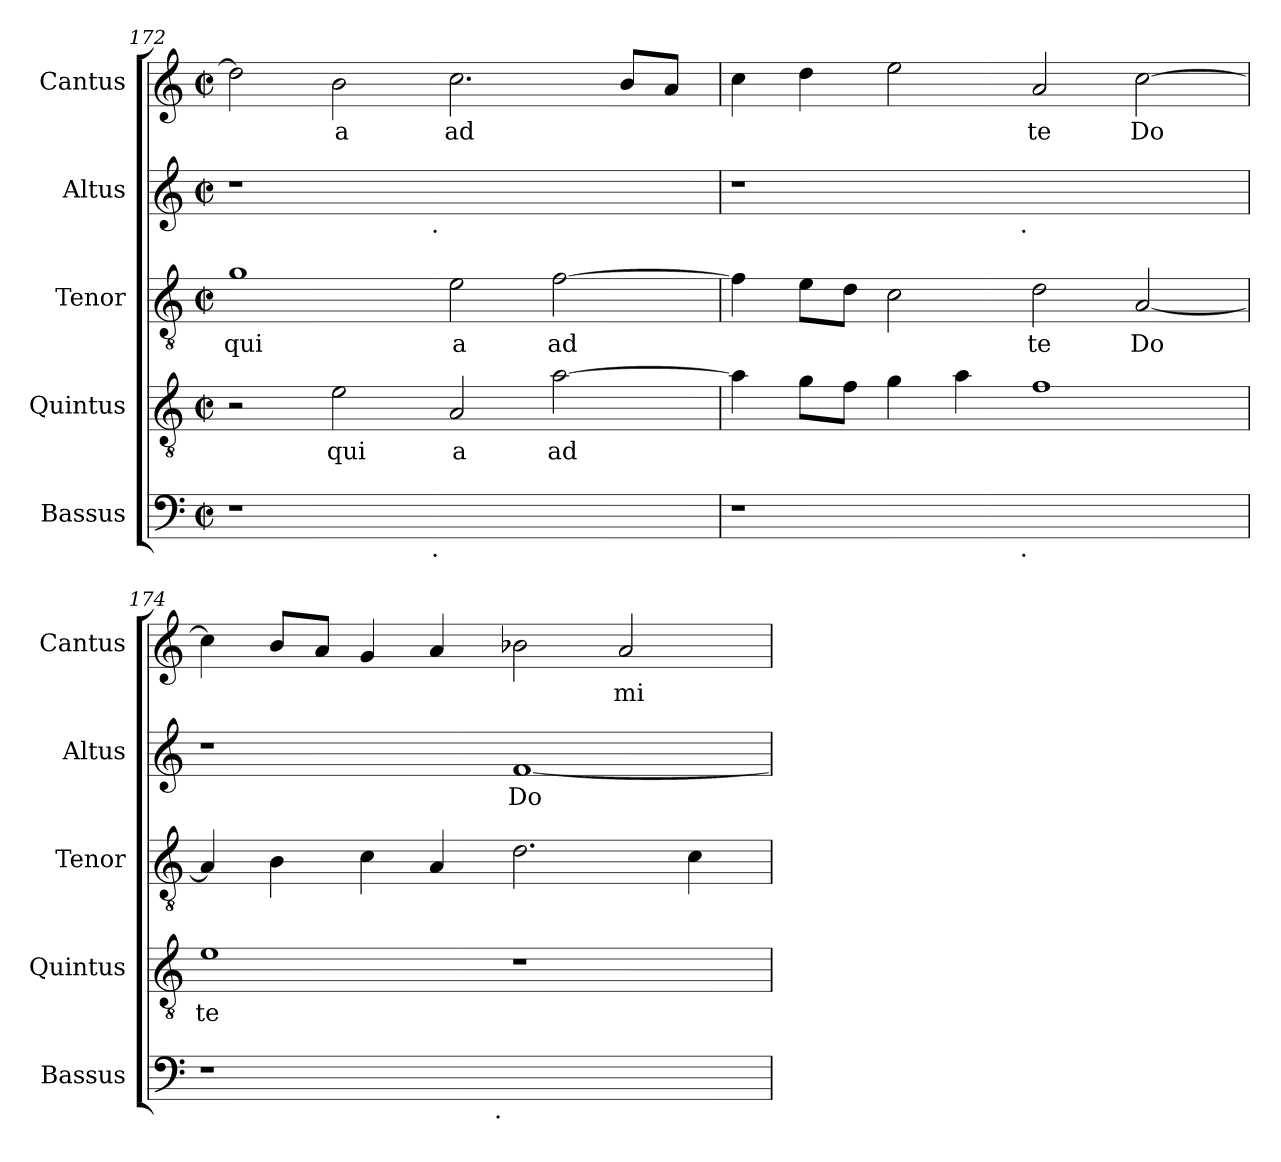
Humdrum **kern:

**kern	**kern	**text	**kern	**text	**kern	**text	**kern	**text
*part5	*part4	*part4	*part3	*part3	*part2	*part2	*part1	*part1
*staff5	*staff4	*staff4	*staff3	*staff3	*staff2	*staff2	*staff1	*staff1
*I"Bassus	*I"Quintus	*	*I"Tenor	*	*I"Altus	*	*I"Cantus	*
*I'Bassus	*I'Quintus	*	*I'Tenor	*	*I'Altus	*	*I'Cantus	*
*clefF4	*clefGv2	*	*clefGv2	*	*clefG2	*	*clefG2	*
*k[]	*k[]	*	*k[]	*	*k[]	*	*k[]	*
*C:	*C:	*	*C:	*	*C:	*	*C:	*
*M2/2	*M2/2	*	*M2/2	*	*M2/2	*	*M2/2	*
*met(c|)	*met(c|)	*	*met(c|)	*	*met(c|)	*	*met(c|)	*
=172	=172	=172	=172	=172	=172	=172	=172	=172
!	!	!	!	!LO:LY:b:cj	!	!	!	!LO:LY:b:cj
*^	*	*	*	*	*^	*	*	*
1r	2ryy	2r	.	1g	qui	1r	2ryy	.	2dd\]	.
!	!	!	!LO:LY:b:cj	!	!	!	!	!	!	!LO:LY:b:cj
.	4...ryy	2e\	qui	.	.	.	4...ryy	.	2b\	a
!	!	!	!	!	!	!	!LO:TX:b:t=.	!	!	!
!	!LO:TX:b:t=.	!	!	!	!	!	!	!	!	!
.	1ryy	.	.	.	.	.	1ryy	.	.	.
!	!	!	!LO:LY:b:cj	!	!LO:LY:b:cj	!	!	!	!	!LO:LY:b:cj
1ryy	.	2A/	a	2e\	a	1ryy	.	.	2.cc\	ad
!	!	!	!LO:LY:b:cj	!	!LO:LY:b:cj	!	!	!	!	!
.	.	[>2a\	ad	[>2f\	ad	.	.	.	.	.
!	!	!	!	!	!	!	!	!	!	!LO:LY:b:cj
.	.	.	.	.	.	.	.	.	8b/L	.
!	!	!	!	!	!	!	!	!	!	!LO:LY:b:cj
.	.	.	.	.	.	.	.	.	8a/J	.
.	32ryy	.	.	.	.	.	32ryy	.	.	.
=173	=173	=173	=173	=173	=173	=173	=173	=173	=173	=173
!	!	!	!LO:LY:b:cj	!	!LO:LY:b:cj	!	!	!	!	!LO:LY:b:cj
1r	2ryy	4a\]	.	4f\]	.	1r	2ryy	.	4cc\	.
!	!	!	!LO:LY:b:cj	!	!LO:LY:b:cj	!	!	!	!	!LO:LY:b:cj
.	.	8g\L	.	8e\L	.	.	.	.	4dd\	.
!	!	!	!LO:LY:b:cj	!	!LO:LY:b:cj	!	!	!	!	!
.	.	8f\J	.	8d\J	.	.	.	.	.	.
!	!	!	!LO:LY:b:cj	!	!LO:LY:b:cj	!	!	!	!	!LO:LY:b:cj
.	4ryy	4g\	.	2c\	.	.	4ryy	.	2ee\	.
!	!	!	!LO:LY:b:cj	!	!	!	!	!	!	!
.	8...ryy	4a\	.	.	.	.	8...ryy	.	.	.
!	!	!	!	!	!	!	!LO:TX:b:t=.	!	!	!
!	!LO:TX:b:t=.	!	!	!	!	!	!	!	!	!
.	1ryy	.	.	.	.	.	1ryy	.	.	.
!	!	!	!LO:LY:b:cj	!	!LO:LY:b:cj	!	!	!	!	!LO:LY:b:cj
1ryy	.	1f	.	2d\	te	1ryy	.	.	2a/	te
!	!	!	!	!	!LO:LY:b:cj	!	!	!	!	!LO:LY:b:cj
.	.	.	.	[<2A/	Do	.	.	.	[>2cc\	Do
.	64ryy	.	.	.	.	.	64ryy	.	.	.
=174	=174	=174	=174	=174	=174	=174	=174	=174	=174	=174
!	!	!	!LO:LY:b:cj	!	!LO:LY:b:cj	!	!	!	!	!LO:LY:b:cj
*	*	*	*	*	*	*v	*v	*	*	*
1r	2ryy	1e	te	4A/]	.	1r	.	4cc\]	.
!	!	!	!	!	!LO:LY:b:cj	!	!	!	!LO:LY:b:cj
.	.	.	.	4B\	.	.	.	8b/L	.
!	!	!	!	!	!	!	!	!	!LO:LY:b:cj
.	.	.	.	.	.	.	.	8a/J	.
!	!	!	!	!	!LO:LY:b:cj	!	!	!	!LO:LY:b:cj
.	4...ryy	.	.	4c\	.	.	.	4g/	.
!	!	!	!	!	!LO:LY:b:cj	!	!	!	!LO:LY:b:cj
.	.	.	.	4A/	.	.	.	4a/	.
!	!LO:TX:b:t=.	!	!	!	!	!	!	!	!
.	1ryy	.	.	.	.	.	.	.	.
!	!	!	!	!	!LO:LY:b:cj	!	!LO:LY:b:cj	!	!LO:LY:b:cj
1ryy	.	1r	.	2.d\	.	[<1f	Do-	2b-\	.
!	!	!	!	!	!	!	!	!	!LO:LY:b:cj
.	.	.	.	.	.	.	.	2a/	mi
!	!	!	!	!	!LO:LY:b:cj	!	!	!	!
.	.	.	.	4c\	.	.	.	.	.
.	32ryy	.	.	.	.	.	.	.	.
*v	*v	*	*	*	*	*	*	*	*
=	=	=	=	=	=	=	=	=
*-	*-	*-	*-	*-	*-	*-	*-	*-
